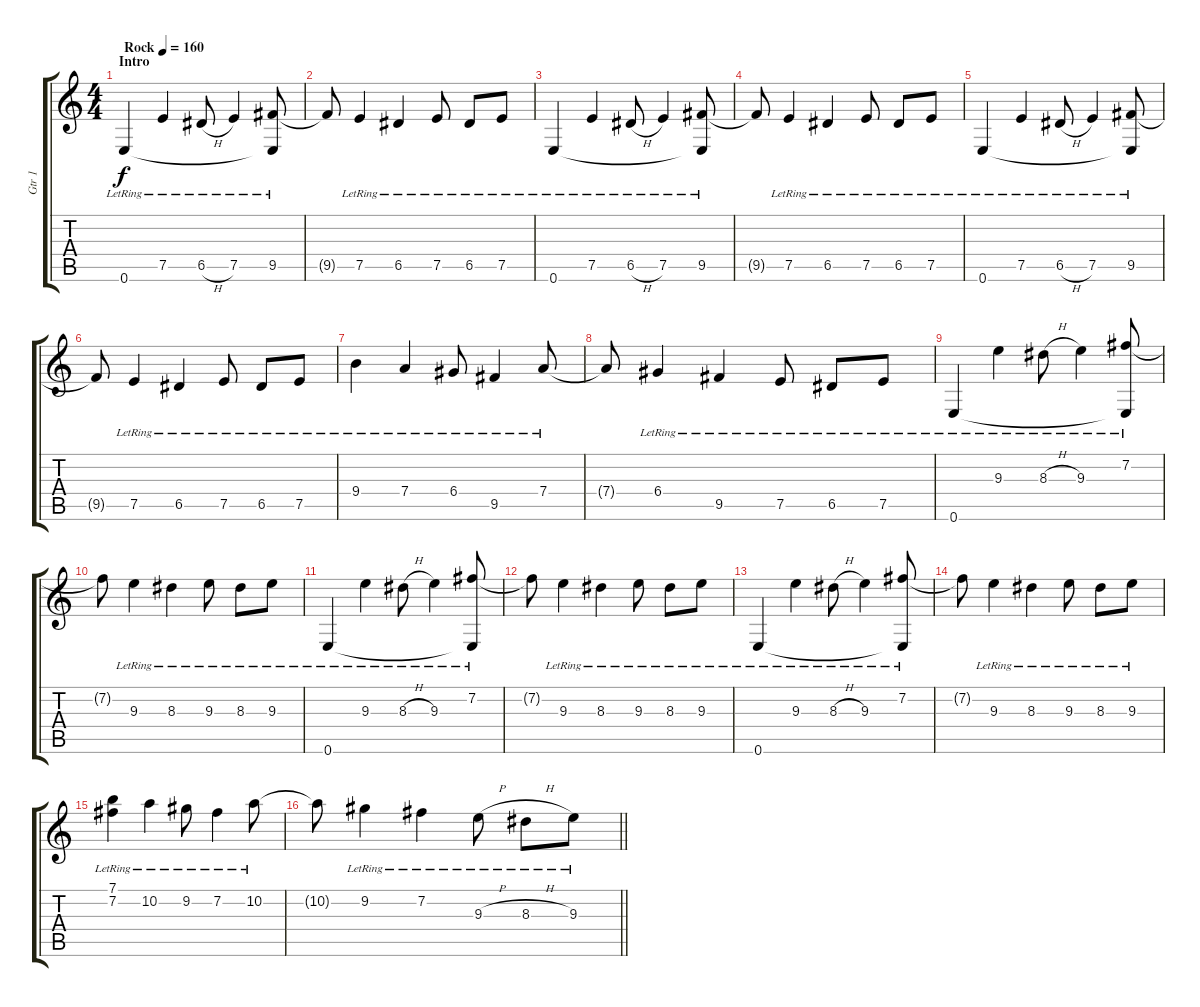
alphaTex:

\track ("Gtr 1" "Gtr 1") {instrument electricguitarclean}
\staff {score tabs}
\tuning (E4 B3 G3 D3 A2 E2) {hide}
\ts (4 4)
\section ("" "Intro")
\tempo (160 "Rock")
\clef g2
\ks c
0.6{lr}.4{dy f instrument electricguitarclean} 7.5{lr}.4 6.5{h lr}.8 7.5{lr}.4 (9.5{lr} 0.6{t}).8 |
9.5{t}.8 7.5{lr}.4 6.5{lr}.4 7.5{lr}.8 6.5{lr}.8 7.5{lr}.8 |
0.6{lr}.4 7.5{lr}.4 6.5{h lr}.8 7.5{lr}.4 (9.5{lr} 0.6{t}).8 |
9.5{t}.8 7.5{lr}.4 6.5{lr}.4 7.5{lr}.8 6.5{lr}.8 7.5{lr}.8 |
0.6{lr}.4 7.5{lr}.4 6.5{h lr}.8 7.5{lr}.4 (9.5{lr} 0.6{t}).8 |
9.5{t}.8 7.5{lr}.4 6.5{lr}.4 7.5{lr}.8 6.5{lr}.8 7.5{lr}.8 |
9.4{lr}.4 7.4{lr}.4 6.4{lr}.8 9.5{lr}.4 7.4{lr}.8 |
7.4{t}.8 6.4{lr}.4 9.5{lr}.4 7.5{lr}.8 6.5{lr}.8 7.5{lr}.8 |
0.6{lr}.4 9.3{lr}.4 8.3{h lr}.8 9.3{lr}.4 (7.2{lr} 0.6{t}).8 |
7.2{t}.8 9.3{lr}.4 8.3{lr}.4 9.3{lr}.8 8.3{lr}.8 9.3{lr}.8 |
0.6{lr}.4 9.3{lr}.4 8.3{h lr}.8 9.3{lr}.4 (7.2{lr} 0.6{t}).8 |
7.2{t}.8 9.3{lr}.4 8.3{lr}.4 9.3{lr}.8 8.3{lr}.8 9.3{lr}.8 |
0.6{lr}.4 9.3{lr}.4 8.3{h lr}.8 9.3{lr}.4 (7.2{lr} 0.6{t}).8 |
7.2{t}.8 9.3{lr}.4 8.3{lr}.4 9.3{lr}.8 8.3{lr}.8 9.3{lr}.8 |
(7.1{lr} 7.2{lr}).4 10.2{lr}.4 9.2{lr}.8 7.2{lr}.4 10.2{lr}.8 |
\barLineRight lightlight
10.2{t}.8 9.2{lr}.4 7.2{lr}.4 9.3{h lr}.8 8.3{h lr}.8 9.3{lr}.8
